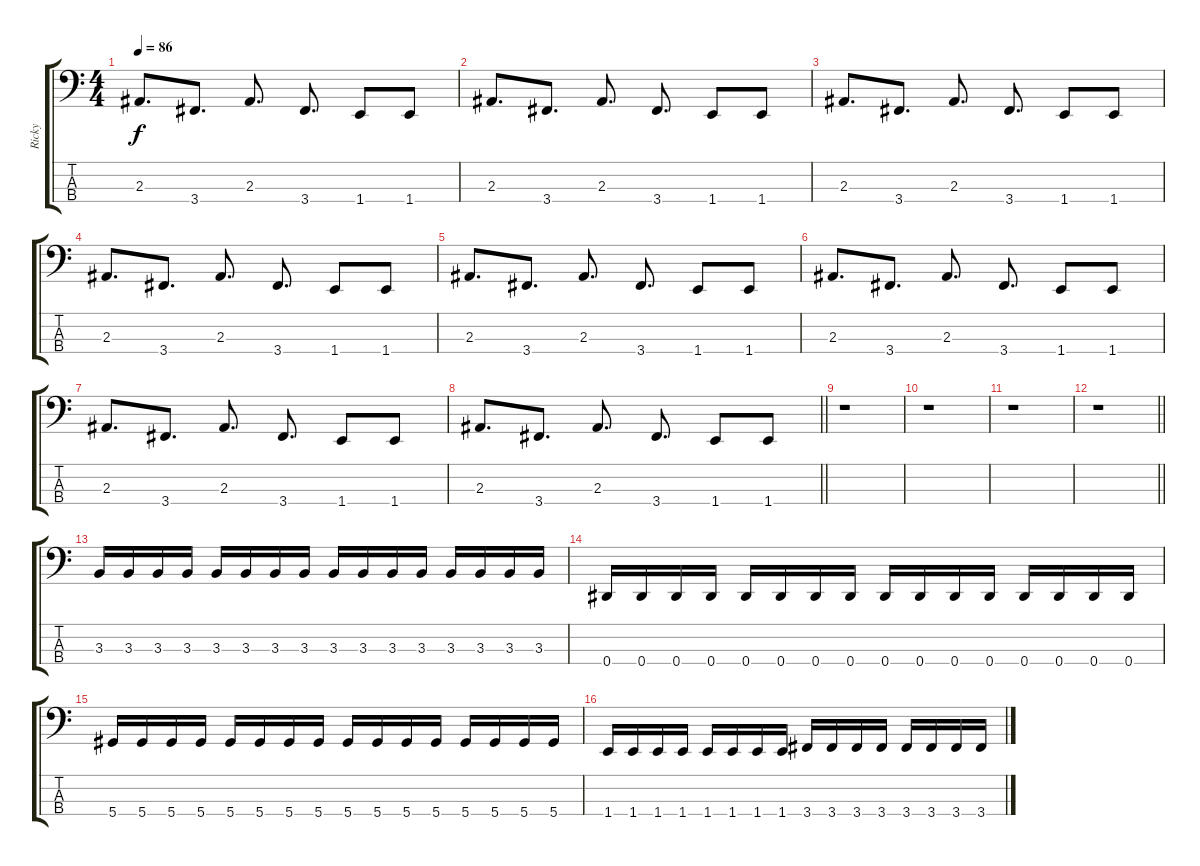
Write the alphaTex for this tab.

\track ("Ricky" "Ricky") {instrument electricbassfinger}
\staff {score tabs}
\tuning (Gb2 Db2 Ab1 Eb1) {hide}
\ts (4 4)
\tempo 86
\clef f4
\ks c
2.3.8{d dy f} 3.4.8{d} 2.3.8{d} 3.4.8{d} 1.4.8 1.4.8 |
2.3.8{d} 3.4.8{d} 2.3.8{d} 3.4.8{d} 1.4.8 1.4.8 |
2.3.8{d} 3.4.8{d} 2.3.8{d} 3.4.8{d} 1.4.8 1.4.8 |
2.3.8{d} 3.4.8{d} 2.3.8{d} 3.4.8{d} 1.4.8 1.4.8 |
2.3.8{d} 3.4.8{d} 2.3.8{d} 3.4.8{d} 1.4.8 1.4.8 |
2.3.8{d} 3.4.8{d} 2.3.8{d} 3.4.8{d} 1.4.8 1.4.8 |
2.3.8{d} 3.4.8{d} 2.3.8{d} 3.4.8{d} 1.4.8 1.4.8 |
\barLineRight lightlight
2.3.8{d} 3.4.8{d} 2.3.8{d} 3.4.8{d} 1.4.8 1.4.8 |
r.1 |
r.1 |
r.1 |
\barLineRight lightlight
r.1 |
3.3.16 3.3.16 3.3.16 3.3.16 3.3.16 3.3.16 3.3.16 3.3.16 3.3.16 3.3.16 3.3.16 3.3.16 3.3.16 3.3.16 3.3.16 3.3.16 |
0.4.16 0.4.16 0.4.16 0.4.16 0.4.16 0.4.16 0.4.16 0.4.16 0.4.16 0.4.16 0.4.16 0.4.16 0.4.16 0.4.16 0.4.16 0.4.16 |
5.4.16 5.4.16 5.4.16 5.4.16 5.4.16 5.4.16 5.4.16 5.4.16 5.4.16 5.4.16 5.4.16 5.4.16 5.4.16 5.4.16 5.4.16 5.4.16 |
1.4.16 1.4.16 1.4.16 1.4.16 1.4.16 1.4.16 1.4.16 1.4.16 3.4.16 3.4.16 3.4.16 3.4.16 3.4.16 3.4.16 3.4.16 3.4.16
